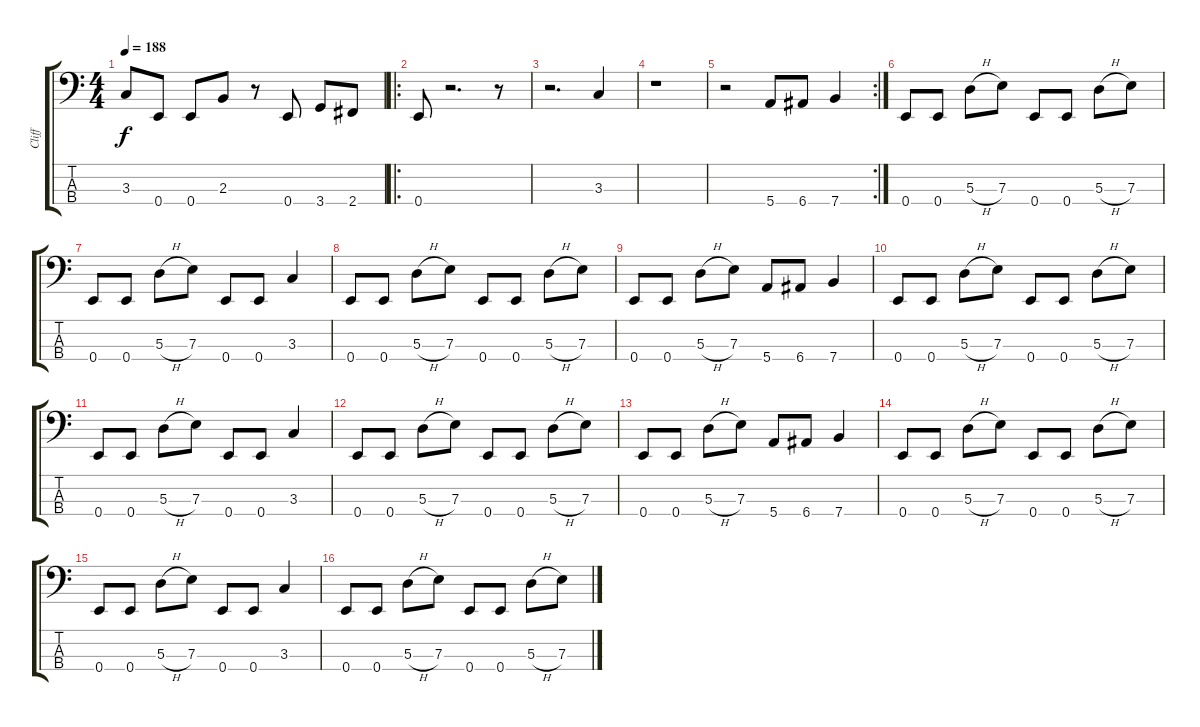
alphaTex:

\track ("Cliff" "Cliff") {instrument electricbassfinger}
\staff {score tabs}
\tuning (G2 D2 A1 E1) {hide}
\ts (4 4)
\tempo 188
\clef f4
\ks c
3.3.8{dy f} 0.4.8 0.4.8 2.3.8 r.8 0.4.8 3.4.8 2.4.8 |
\ro
0.4.8 r.2{d} r.8 |
r.2{d} 3.3.4 |
r.1 |
\rc 2
r.2 5.4.8 6.4.8 7.4.4 |
0.4.8 0.4.8 5.3{h}.8 7.3.8 0.4.8 0.4.8 5.3{h}.8 7.3.8 |
0.4.8 0.4.8 5.3{h}.8 7.3.8 0.4.8 0.4.8 3.3.4 |
0.4.8 0.4.8 5.3{h}.8 7.3.8 0.4.8 0.4.8 5.3{h}.8 7.3.8 |
0.4.8 0.4.8 5.3{h}.8 7.3.8 5.4.8 6.4.8 7.4.4 |
0.4.8 0.4.8 5.3{h}.8 7.3.8 0.4.8 0.4.8 5.3{h}.8 7.3.8 |
0.4.8 0.4.8 5.3{h}.8 7.3.8 0.4.8 0.4.8 3.3.4 |
0.4.8 0.4.8 5.3{h}.8 7.3.8 0.4.8 0.4.8 5.3{h}.8 7.3.8 |
0.4.8 0.4.8 5.3{h}.8 7.3.8 5.4.8 6.4.8 7.4.4 |
0.4.8 0.4.8 5.3{h}.8 7.3.8 0.4.8 0.4.8 5.3{h}.8 7.3.8 |
0.4.8 0.4.8 5.3{h}.8 7.3.8 0.4.8 0.4.8 3.3.4 |
0.4.8 0.4.8 5.3{h}.8 7.3.8 0.4.8 0.4.8 5.3{h}.8 7.3.8
